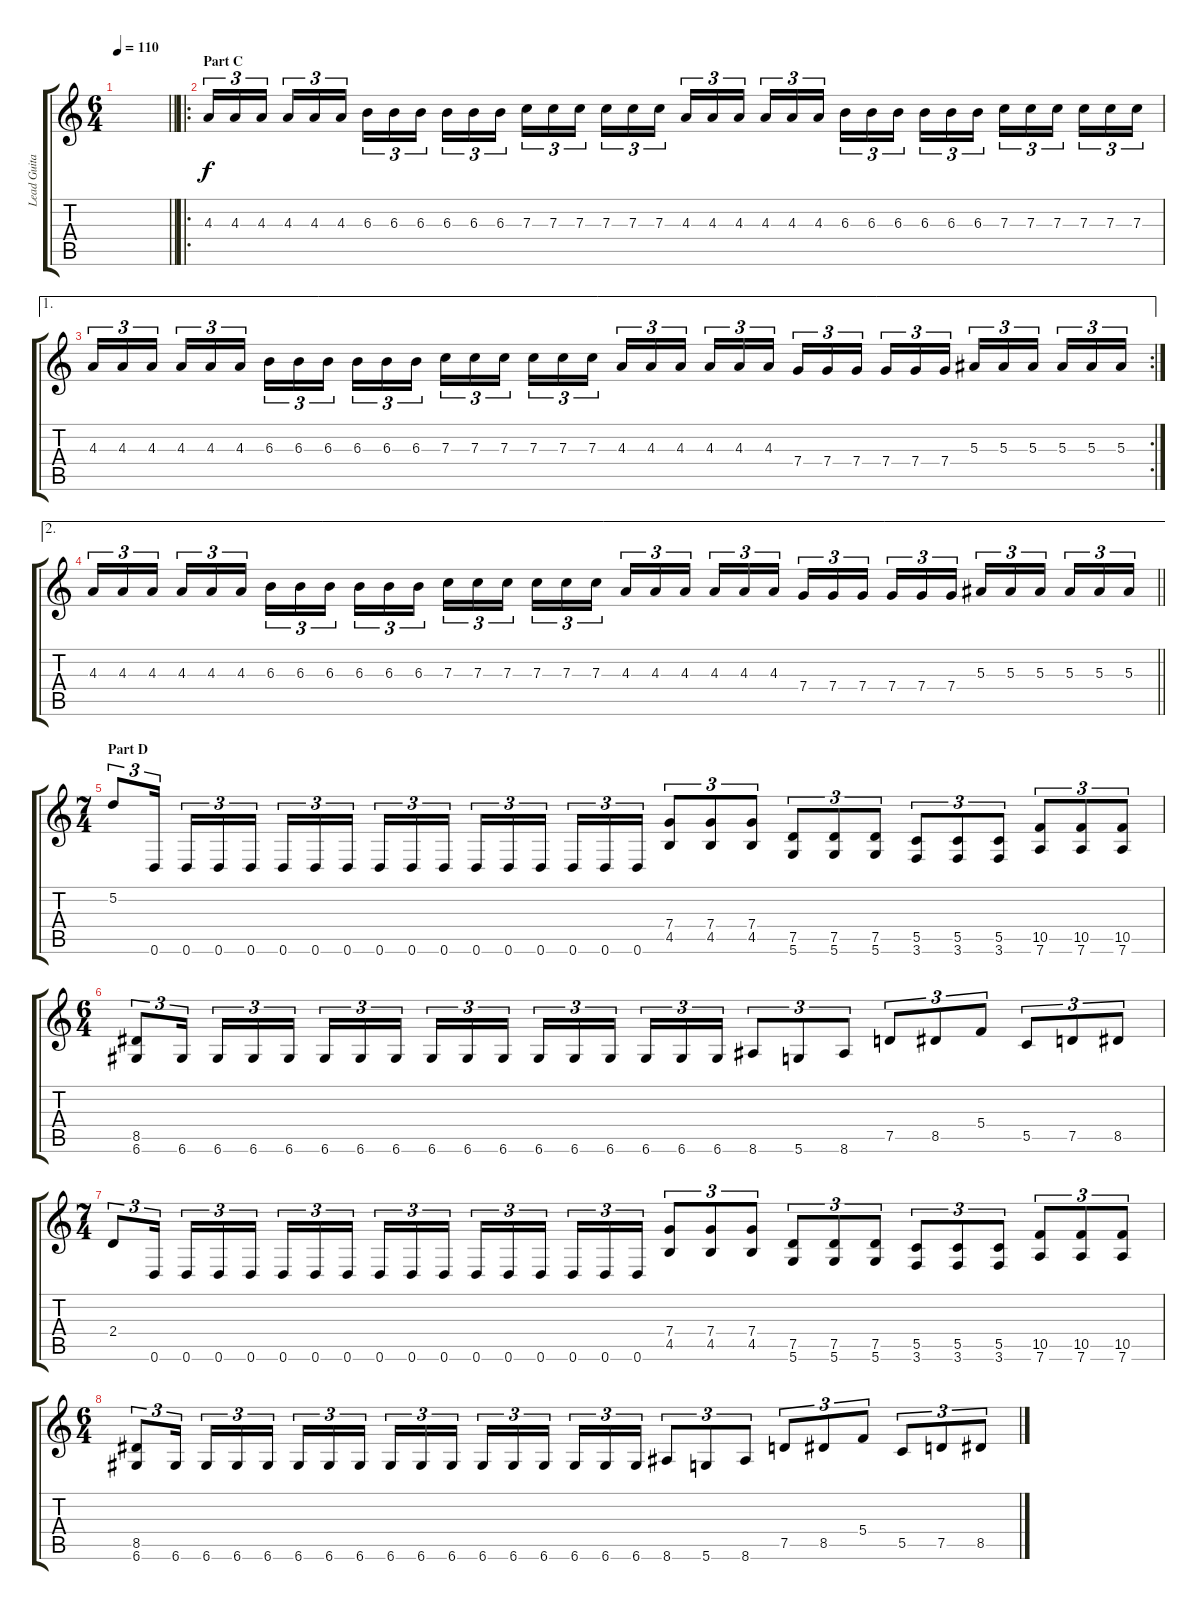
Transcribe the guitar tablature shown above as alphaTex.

\track ("Lead Guitar" "Lead Guita") {instrument distortionguitar}
\staff {score tabs}
\tuning (D4 A3 F3 C3 G2 D2) {hide}
\ts (6 4)
\tempo 110
\clef g2
\barLineRight lightlight
\ks c
|
\ro
\section ("" "Part C")
4.3.16{tu (3 2)} 4.3.16{tu (3 2)} 4.3.16{tu (3 2) beam splitsecondary} 4.3.16{tu (3 2)} 4.3.16{tu (3 2)} 4.3.16{tu (3 2) beam splitsecondary} 6.3.16{tu (3 2)} 6.3.16{tu (3 2)} 6.3.16{tu (3 2) beam splitsecondary} 6.3.16{tu (3 2)} 6.3.16{tu (3 2)} 6.3.16{tu (3 2) beam splitsecondary} 7.3.16{tu (3 2)} 7.3.16{tu (3 2)} 7.3.16{tu (3 2) beam splitsecondary} 7.3.16{tu (3 2)} 7.3.16{tu (3 2)} 7.3.16{tu (3 2)} 4.3.16{tu (3 2)} 4.3.16{tu (3 2)} 4.3.16{tu (3 2) beam splitsecondary} 4.3.16{tu (3 2)} 4.3.16{tu (3 2)} 4.3.16{tu (3 2) beam splitsecondary} 6.3.16{tu (3 2)} 6.3.16{tu (3 2)} 6.3.16{tu (3 2) beam splitsecondary} 6.3.16{tu (3 2)} 6.3.16{tu (3 2)} 6.3.16{tu (3 2) beam splitsecondary} 7.3.16{tu (3 2)} 7.3.16{tu (3 2)} 7.3.16{tu (3 2) beam splitsecondary} 7.3.16{tu (3 2)} 7.3.16{tu (3 2)} 7.3.16{tu (3 2)} |
\ae 1
\rc 2
4.3.16{tu (3 2)} 4.3.16{tu (3 2)} 4.3.16{tu (3 2) beam splitsecondary} 4.3.16{tu (3 2)} 4.3.16{tu (3 2)} 4.3.16{tu (3 2) beam splitsecondary} 6.3.16{tu (3 2)} 6.3.16{tu (3 2)} 6.3.16{tu (3 2) beam splitsecondary} 6.3.16{tu (3 2)} 6.3.16{tu (3 2)} 6.3.16{tu (3 2) beam splitsecondary} 7.3.16{tu (3 2)} 7.3.16{tu (3 2)} 7.3.16{tu (3 2) beam splitsecondary} 7.3.16{tu (3 2)} 7.3.16{tu (3 2)} 7.3.16{tu (3 2)} 4.3.16{tu (3 2)} 4.3.16{tu (3 2)} 4.3.16{tu (3 2) beam splitsecondary} 4.3.16{tu (3 2)} 4.3.16{tu (3 2)} 4.3.16{tu (3 2) beam splitsecondary} 7.4.16{tu (3 2)} 7.4.16{tu (3 2)} 7.4.16{tu (3 2) beam splitsecondary} 7.4.16{tu (3 2)} 7.4.16{tu (3 2)} 7.4.16{tu (3 2) beam splitsecondary} 5.3.16{tu (3 2)} 5.3.16{tu (3 2)} 5.3.16{tu (3 2) beam splitsecondary} 5.3.16{tu (3 2)} 5.3.16{tu (3 2)} 5.3.16{tu (3 2)} |
\ae 2
\barLineRight lightlight
4.3.16{tu (3 2)} 4.3.16{tu (3 2)} 4.3.16{tu (3 2) beam splitsecondary} 4.3.16{tu (3 2)} 4.3.16{tu (3 2)} 4.3.16{tu (3 2) beam splitsecondary} 6.3.16{tu (3 2)} 6.3.16{tu (3 2)} 6.3.16{tu (3 2) beam splitsecondary} 6.3.16{tu (3 2)} 6.3.16{tu (3 2)} 6.3.16{tu (3 2) beam splitsecondary} 7.3.16{tu (3 2)} 7.3.16{tu (3 2)} 7.3.16{tu (3 2) beam splitsecondary} 7.3.16{tu (3 2)} 7.3.16{tu (3 2)} 7.3.16{tu (3 2)} 4.3.16{tu (3 2)} 4.3.16{tu (3 2)} 4.3.16{tu (3 2) beam splitsecondary} 4.3.16{tu (3 2)} 4.3.16{tu (3 2)} 4.3.16{tu (3 2) beam splitsecondary} 7.4.16{tu (3 2)} 7.4.16{tu (3 2)} 7.4.16{tu (3 2) beam splitsecondary} 7.4.16{tu (3 2)} 7.4.16{tu (3 2)} 7.4.16{tu (3 2) beam splitsecondary} 5.3.16{tu (3 2)} 5.3.16{tu (3 2)} 5.3.16{tu (3 2) beam splitsecondary} 5.3.16{tu (3 2)} 5.3.16{tu (3 2)} 5.3.16{tu (3 2)} |
\ts (7 4)
\section ("" "Part D")
5.2.8{tu (3 2)} 0.6.16{tu (3 2) beam splitsecondary} 0.6.16{tu (3 2)} 0.6.16{tu (3 2)} 0.6.16{tu (3 2)} 0.6.16{tu (3 2)} 0.6.16{tu (3 2)} 0.6.16{tu (3 2) beam splitsecondary} 0.6.16{tu (3 2)} 0.6.16{tu (3 2)} 0.6.16{tu (3 2)} 0.6.16{tu (3 2)} 0.6.16{tu (3 2)} 0.6.16{tu (3 2) beam splitsecondary} 0.6.16{tu (3 2)} 0.6.16{tu (3 2)} 0.6.16{tu (3 2)} (7.4 4.5).8{tu (3 2)} (7.4 4.5).8{tu (3 2)} (7.4 4.5).8{tu (3 2)} (7.5 5.6).8{tu (3 2)} (7.5 5.6).8{tu (3 2)} (7.5 5.6).8{tu (3 2)} (5.5 3.6).8{tu (3 2)} (5.5 3.6).8{tu (3 2)} (5.5 3.6).8{tu (3 2)} (10.5 7.6).8{tu (3 2)} (10.5 7.6).8{tu (3 2)} (10.5 7.6).8{tu (3 2)} |
\ts (6 4)
(8.5 6.6).8{tu (3 2)} 6.6.16{tu (3 2) beam splitsecondary} 6.6.16{tu (3 2)} 6.6.16{tu (3 2)} 6.6.16{tu (3 2) beam splitsecondary} 6.6.16{tu (3 2)} 6.6.16{tu (3 2)} 6.6.16{tu (3 2) beam splitsecondary} 6.6.16{tu (3 2)} 6.6.16{tu (3 2)} 6.6.16{tu (3 2) beam splitsecondary} 6.6.16{tu (3 2)} 6.6.16{tu (3 2)} 6.6.16{tu (3 2) beam splitsecondary} 6.6.16{tu (3 2)} 6.6.16{tu (3 2)} 6.6.16{tu (3 2)} 8.6.8{tu (3 2)} 5.6.8{tu (3 2)} 8.6.8{tu (3 2)} 7.5.8{tu (3 2)} 8.5.8{tu (3 2)} 5.4.8{tu (3 2)} 5.5.8{tu (3 2)} 7.5.8{tu (3 2)} 8.5.8{tu (3 2)} |
\ts (7 4)
2.4.8{tu (3 2)} 0.6.16{tu (3 2) beam splitsecondary} 0.6.16{tu (3 2)} 0.6.16{tu (3 2)} 0.6.16{tu (3 2)} 0.6.16{tu (3 2)} 0.6.16{tu (3 2)} 0.6.16{tu (3 2) beam splitsecondary} 0.6.16{tu (3 2)} 0.6.16{tu (3 2)} 0.6.16{tu (3 2)} 0.6.16{tu (3 2)} 0.6.16{tu (3 2)} 0.6.16{tu (3 2) beam splitsecondary} 0.6.16{tu (3 2)} 0.6.16{tu (3 2)} 0.6.16{tu (3 2)} (7.4 4.5).8{tu (3 2)} (7.4 4.5).8{tu (3 2)} (7.4 4.5).8{tu (3 2)} (7.5 5.6).8{tu (3 2)} (7.5 5.6).8{tu (3 2)} (7.5 5.6).8{tu (3 2)} (5.5 3.6).8{tu (3 2)} (5.5 3.6).8{tu (3 2)} (5.5 3.6).8{tu (3 2)} (10.5 7.6).8{tu (3 2)} (10.5 7.6).8{tu (3 2)} (10.5 7.6).8{tu (3 2)} |
\ts (6 4)
(8.5 6.6).8{tu (3 2)} 6.6.16{tu (3 2) beam splitsecondary} 6.6.16{tu (3 2)} 6.6.16{tu (3 2)} 6.6.16{tu (3 2) beam splitsecondary} 6.6.16{tu (3 2)} 6.6.16{tu (3 2)} 6.6.16{tu (3 2) beam splitsecondary} 6.6.16{tu (3 2)} 6.6.16{tu (3 2)} 6.6.16{tu (3 2) beam splitsecondary} 6.6.16{tu (3 2)} 6.6.16{tu (3 2)} 6.6.16{tu (3 2) beam splitsecondary} 6.6.16{tu (3 2)} 6.6.16{tu (3 2)} 6.6.16{tu (3 2)} 8.6.8{tu (3 2)} 5.6.8{tu (3 2)} 8.6.8{tu (3 2)} 7.5.8{tu (3 2)} 8.5.8{tu (3 2)} 5.4.8{tu (3 2)} 5.5.8{tu (3 2)} 7.5.8{tu (3 2)} 8.5.8{tu (3 2)}
